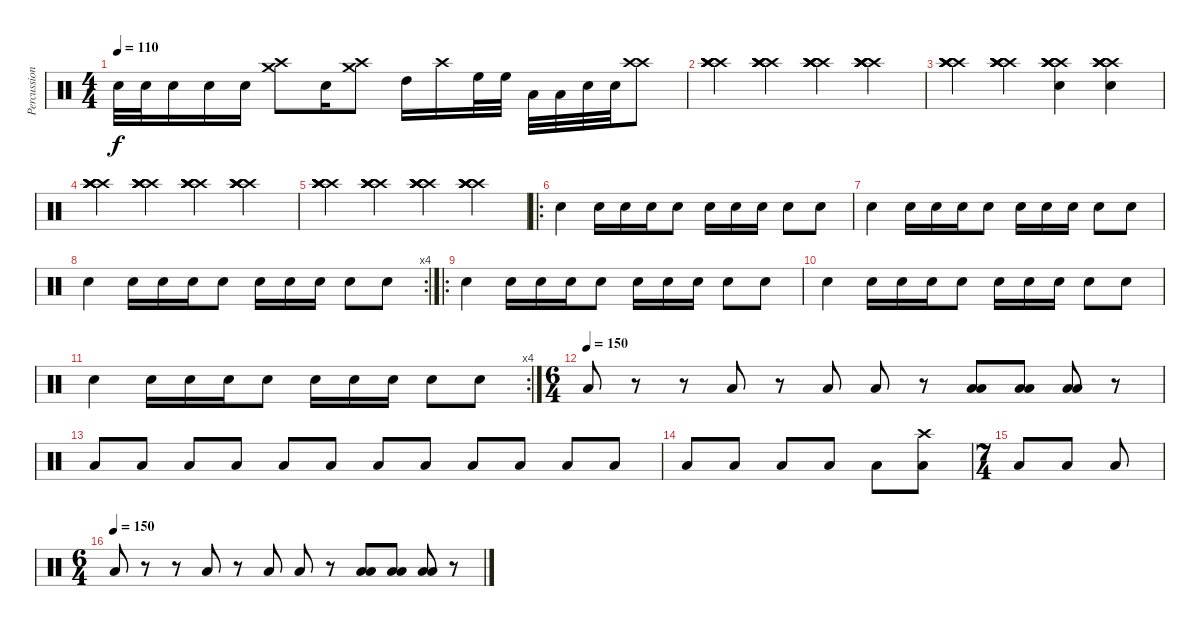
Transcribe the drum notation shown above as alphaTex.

\track ("Percussion" "Percussion") {instrument percussion}
\staff {score}
\articulation defaults
\ts (4 4)
\tempo 110
\clef neutral
\ks c "Snare (hit) 2".32{dy f} "Snare (hit) 2".32 "Snare (hit) 2".16 "Snare (hit) 2".16 "Snare (hit) 2".16
("Crash high (hit)" "Crash medium (hit)").8 "Snare (hit) 2".16 ("Crash high (hit)" "Crash medium (hit)").8 "High Tom (hit)".16 "Crash high (hit)".16 "High Floor Tom (hit)".32 "High Floor Tom (hit)".32 "Low Floor Tom (hit)".32 "Low Floor Tom (hit)".32 "Snare (hit) 2".32 "Snare (hit) 2".32 ("Crash high (hit)" "Crash high (hit)").8 |
("Crash high (hit)" "Crash high (hit)" "Crash high (hit)" "Crash high (hit)" "Crash high (hit)" "Crash high (hit)").4 ("Crash high (hit)" "Crash high (hit)" "Crash high (hit)" "Crash high (hit)" "Crash high (hit)" "Crash high (hit)").4 ("Crash high (hit)" "Crash high (hit)" "Crash high (hit)" "Crash high (hit)" "Crash high (hit)" "Crash high (hit)").4 ("Crash high (hit)" "Crash high (hit)" "Crash high (hit)" "Crash high (hit)" "Crash high (hit)" "Crash high (hit)").4 |
("Crash high (hit)" "Crash high (hit)" "Crash high (hit)" "Crash high (hit)" "Crash high (hit)" "Crash high (hit)").4 ("Crash high (hit)" "Crash high (hit)" "Crash high (hit)" "Crash high (hit)" "Crash high (hit)" "Crash high (hit)").4 ("Crash high (hit)" "Crash high (hit)" "Electric Snare (hit)" "Crash high (hit)" "Crash high (hit)" "Crash high (hit)").4 ("Crash high (hit)" "Crash high (hit)" "Electric Snare (hit)" "Crash high (hit)" "Crash high (hit)" "Crash high (hit)").4 |
("Crash high (hit)" "Crash high (hit)" "Crash high (hit)" "Crash high (hit)" "Crash high (hit)" "Crash high (hit)").4 ("Crash high (hit)" "Crash high (hit)" "Crash high (hit)" "Crash high (hit)" "Crash high (hit)" "Crash high (hit)").4 ("Crash high (hit)" "Crash high (hit)" "Crash high (hit)" "Crash high (hit)" "Crash high (hit)" "Crash high (hit)").4 ("Crash high (hit)" "Crash high (hit)" "Crash high (hit)" "Crash high (hit)" "Crash high (hit)" "Crash high (hit)").4 |
("Crash high (hit)" "Crash high (hit)" "Crash high (hit)" "Crash high (hit)" "Crash high (hit)" "Crash high (hit)").4 ("Crash high (hit)" "Crash high (hit)" "Crash high (hit)" "Crash high (hit)" "Crash high (hit)" "Crash high (hit)").4 ("Crash high (hit)" "Crash high (hit)" "Crash high (hit)" "Crash high (hit)" "Crash high (hit)" "Crash high (hit)").4 ("Crash high (hit)" "Crash high (hit)" "Crash high (hit)" "Crash high (hit)" "Crash high (hit)" "Crash high (hit)").4 |
\ro "Snare (hit) 2".4 "Snare (hit) 2".16 "Snare (hit) 2".16 "Snare (hit) 2".16 "Snare (hit) 2".8 "Snare (hit) 2".16 "Snare (hit) 2".16 "Snare (hit) 2".16 "Snare (hit) 2".8 "Snare (hit) 2".8
|
"Snare (hit) 2".4 "Snare (hit) 2".16 "Snare (hit) 2".16 "Snare (hit) 2".16 "Snare (hit) 2".8 "Snare (hit) 2".16 "Snare (hit) 2".16 "Snare (hit) 2".16 "Snare (hit) 2".8 "Snare (hit) 2".8 |
\rc 4 "Snare (hit) 2".4 "Snare (hit) 2".16 "Snare (hit) 2".16 "Snare (hit) 2".16 "Snare (hit) 2".8 "Snare (hit) 2".16 "Snare (hit) 2".16 "Snare (hit) 2".16 "Snare (hit) 2".8 "Snare (hit) 2".8
|
\ro "Snare (hit) 2".4 "Snare (hit) 2".16 "Snare (hit) 2".16 "Snare (hit) 2".16 "Snare (hit) 2".8 "Snare (hit) 2".16 "Snare (hit) 2".16 "Snare (hit) 2".16 "Snare (hit) 2".8 "Snare (hit) 2".8
|
"Snare (hit) 2".4 "Snare (hit) 2".16 "Snare (hit) 2".16 "Snare (hit) 2".16 "Snare (hit) 2".8 "Snare (hit) 2".16 "Snare (hit) 2".16 "Snare (hit) 2".16 "Snare (hit) 2".8 "Snare (hit) 2".8 |
\rc 4 "Snare (hit) 2".4 "Snare (hit) 2".16 "Snare (hit) 2".16 "Snare (hit) 2".16 "Snare (hit) 2".8 "Snare (hit) 2".16 "Snare (hit) 2".16 "Snare (hit) 2".16 "Snare (hit) 2".8 "Snare (hit) 2".8
|
\ts (6 4)
\tempo (150)
"Low Floor Tom (hit)".8 r.8 r.8 "Low Floor Tom (hit)".8 r.8 "Low Floor Tom (hit)".8 "Low Floor Tom (hit)".8 r.8 ("Low Floor Tom (hit)" "Low Floor Tom (hit)").8 ("Low Floor Tom (hit)" "Low Floor Tom (hit)").8 ("Low Floor Tom (hit)" "Low Floor Tom (hit)").8 r.8 |
"Low Floor Tom (hit)".8 "Low Floor Tom (hit)".8 "Low Floor Tom (hit)".8 "Low Floor Tom (hit)".8 "Low Floor Tom (hit)".8 "Low Floor Tom (hit)".8 "Low Floor Tom (hit)".8 "Low Floor Tom (hit)".8 "Low Floor Tom (hit)".8 "Low Floor Tom (hit)".8 "Low Floor Tom (hit)".8 "Low Floor Tom (hit)".8 |
"Low Floor Tom (hit)".8 "Low Floor Tom (hit)".8 "Low Floor Tom (hit)".8 "Low Floor Tom (hit)".8 "Low Floor Tom (hit)".8 ("Crash high (hit)" "Low Floor Tom (hit)").8 |
\ts (7 4)
"Low Floor Tom (hit)".8 "Low Floor Tom (hit)".8 "Low Floor Tom (hit)".8 |
\ts (6 4)
\tempo (150)
"Low Floor Tom (hit)".8 r.8 r.8 "Low Floor Tom (hit)".8 r.8 "Low Floor Tom (hit)".8 "Low Floor Tom (hit)".8 r.8 ("Low Floor Tom (hit)" "Low Floor Tom (hit)").8 ("Low Floor Tom (hit)" "Low Floor Tom (hit)").8 ("Low Floor Tom (hit)" "Low Floor Tom (hit)").8 r.8
